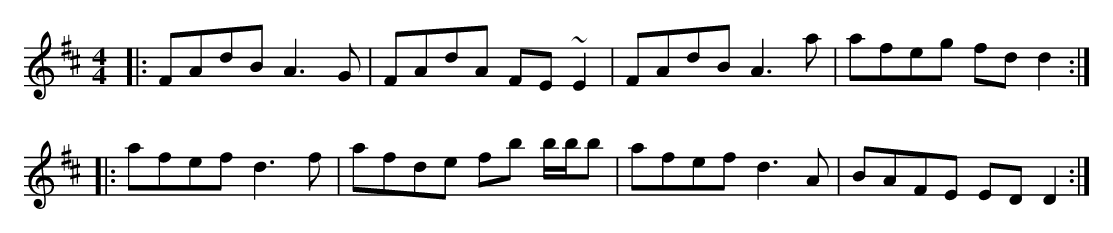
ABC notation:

X:1
M:4/4
K:D
|:FAdB A3 G | FAdA FE~E2 | FAdB A3 a |afeg fdd2:|
|:afef d3 f | afde fb b/b/b | afef d3 A | BAFE EDD2:|
